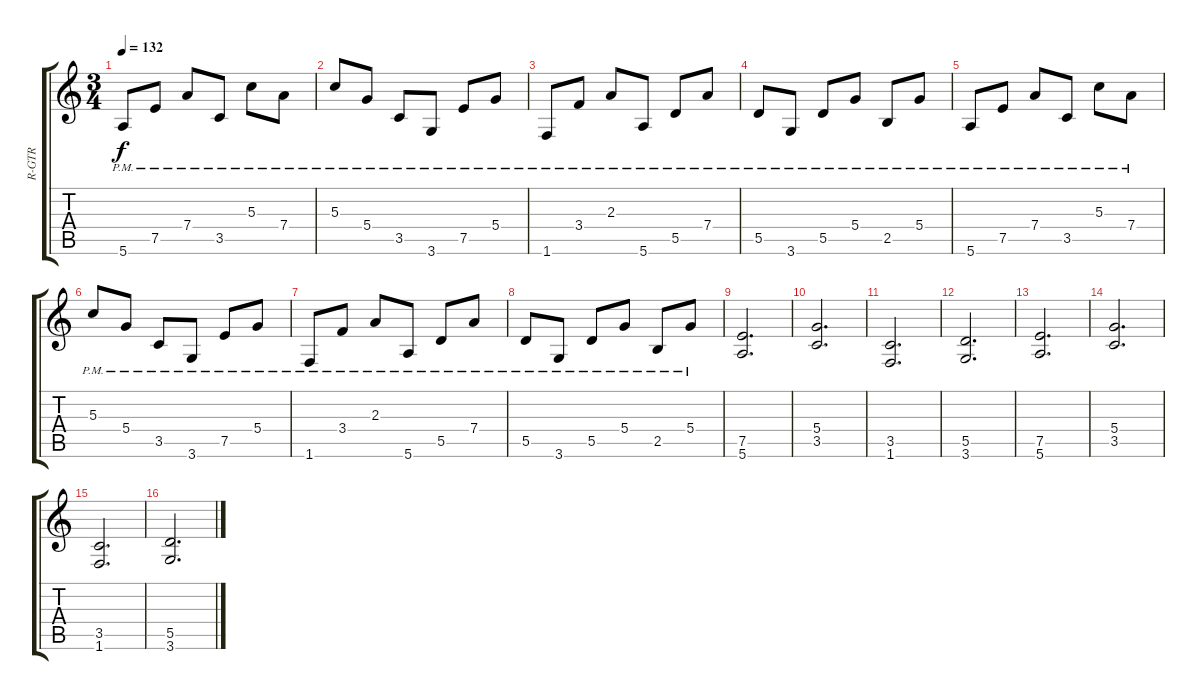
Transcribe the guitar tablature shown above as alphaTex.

\track ("R-GTR" "R-GTR") {instrument distortionguitar}
\staff {score tabs}
\tuning (E4 B3 G3 D3 A2 E2) {hide}
\ts (3 4)
\tempo 132
\clef g2
\ks c
5.6{pm}.8{dy f} 7.5{pm}.8 7.4{pm}.8 3.5{pm}.8 5.3{pm}.8 7.4{pm}.8 |
5.3{pm}.8 5.4{pm}.8 3.5{pm}.8 3.6{pm}.8 7.5{pm}.8 5.4{pm}.8 |
1.6{pm}.8 3.4{pm}.8 2.3{pm}.8 5.6{pm}.8 5.5{pm}.8 7.4{pm}.8 |
5.5{pm}.8 3.6{pm}.8 5.5{pm}.8 5.4{pm}.8 2.5{pm}.8 5.4{pm}.8 |
5.6{pm}.8 7.5{pm}.8 7.4{pm}.8 3.5{pm}.8 5.3{pm}.8 7.4{pm}.8 |
5.3{pm}.8 5.4{pm}.8 3.5{pm}.8 3.6{pm}.8 7.5{pm}.8 5.4{pm}.8 |
1.6{pm}.8 3.4{pm}.8 2.3{pm}.8 5.6{pm}.8 5.5{pm}.8 7.4{pm}.8 |
5.5{pm}.8 3.6{pm}.8 5.5{pm}.8 5.4{pm}.8 2.5{pm}.8 5.4{pm}.8 |
(7.5 5.6).2{d} |
(5.4 3.5).2{d} |
(3.5 1.6).2{d} |
(5.5 3.6).2{d} |
(7.5 5.6).2{d} |
(5.4 3.5).2{d} |
(3.5 1.6).2{d} |
(5.5 3.6).2{d}
